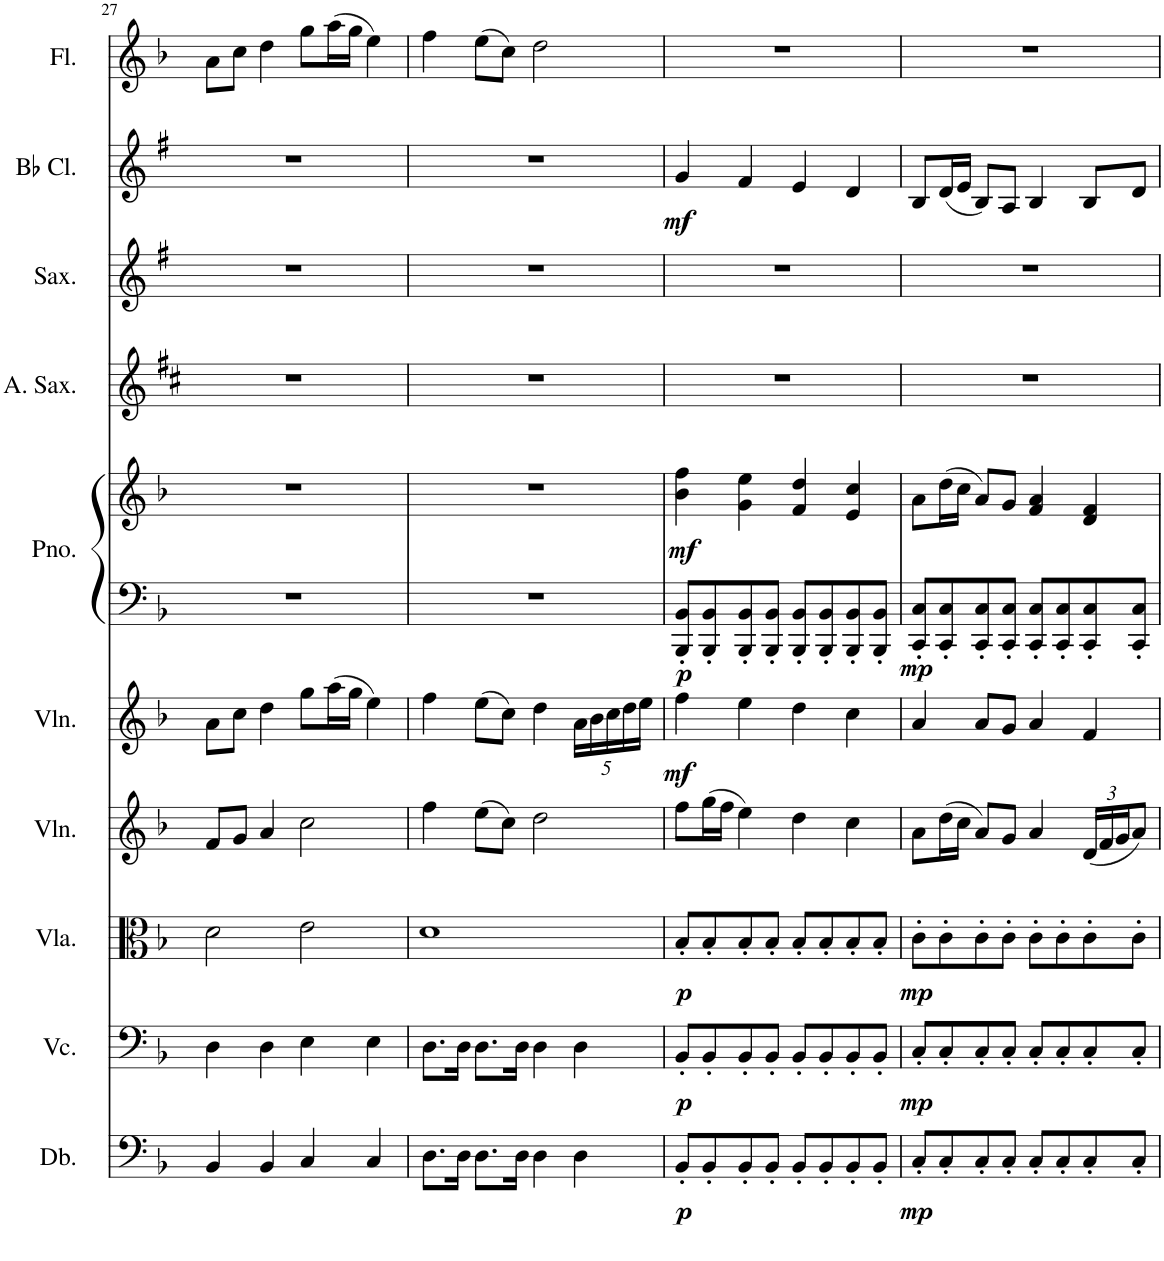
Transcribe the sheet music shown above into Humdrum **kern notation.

**kern	**dynam	**kern	**dynam	**kern	**dynam	**kern	**kern	**dynam	**kern	**kern	**dynam	**kern	**kern	**kern	**dynam	**kern
*part10	*part10	*part9	*part9	*part8	*part8	*part7	*part6	*part6	*part5	*part5	*part5	*part4	*part3	*part2	*part2	*part1
*staff11	*staff11	*staff10	*staff10	*staff9	*staff9	*staff8	*staff7	*staff7	*staff6	*staff5	*staff5/6	*staff4	*staff3	*staff2	*staff2	*staff1
*I"Double Bass	*	*I"Violoncello	*	*I"Viola	*	*I"Violin	*I"Violin	*	*I"Grand Piano	*	*	*I"Alto Saxophone	*I"Saxophone	*I"Bb Clarinet	*	*I"Flute
*I'Db.	*	*I'Vc.	*	*I'Vla.	*	*I'Vln.	*I'Vln.	*	*I'Pno.	*	*	*I'A. Sax.	*I'Sax.	*I'Bb Cl.	*	*I'Fl.
!!LO:PB:g=z
*clefF4	*	*clefF4	*	*clefC3	*	*clefG2	*clefG2	*	*clefF4	*clefG2	*	*clefG2	*clefG2	*clefG2	*	*clefG2
*Trd7c12	*	*	*	*	*	*	*	*	*	*	*	*Trd5c9	*Trd8c14	*Trd1c2	*	*
*k[b-]	*	*k[b-]	*	*k[b-]	*	*k[b-]	*k[b-]	*	*k[b-]	*k[b-]	*	*k[f#c#]	*k[f#]	*k[f#]	*	*k[b-]
*M4/4	*	*M4/4	*	*M4/4	*	*M4/4	*M4/4	*	*M4/4	*M4/4	*	*M4/4	*M4/4	*M4/4	*	*M4/4
=27	=27	=27	=27	=27	=27	=27	=27	=27	=27	=27	=27	=27	=27	=27	=27	=27
4BB-/	.	4D\	.	2d\	.	8f/L	8a\L	.	1r	1r	.	1r	1r	1r	.	8a\L
.	.	.	.	.	.	8g/J	8cc\J	.	.	.	.	.	.	.	.	8cc\J
4BB-/	.	4D\	.	.	.	4a/	4dd\	.	.	.	.	.	.	.	.	4dd\
4C/	.	4E\	.	2e\	.	2cc\	8gg\L	.	.	.	.	.	.	.	.	8gg\L
.	.	.	.	.	.	.	(16aa\L	.	.	.	.	.	.	.	.	(16aa\L
.	.	.	.	.	.	.	16gg\JJ	.	.	.	.	.	.	.	.	16gg\JJ
4C/	.	4E\	.	.	.	.	4ee\)	.	.	.	.	.	.	.	.	4ee\)
=28	=28	=28	=28	=28	=28	=28	=28	=28	=28	=28	=28	=28	=28	=28	=28	=28
8.D\L	.	8.D\L	.	1d	.	4ff\	4ff\	.	1r	1r	.	1r	1r	1r	.	4ff\
16D\Jk	.	16D\Jk	.	.	.	.	.	.	.	.	.	.	.	.	.	.
8.D\L	.	8.D\L	.	.	.	(8ee\L	(8ee\L	.	.	.	.	.	.	.	.	(8ee\L
.	.	.	.	.	.	8cc\J)	8cc\J)	.	.	.	.	.	.	.	.	8cc\J)
16D\Jk	.	16D\Jk	.	.	.	.	.	.	.	.	.	.	.	.	.	.
4D\	.	4D\	.	.	.	2dd\	4dd\	.	.	.	.	.	.	.	.	2dd\
*	*	*	*	*	*	*	*Xbrackettup	*	*	*	*	*	*	*	*	*
4D\	.	4D\	.	.	.	.	20a\LL	.	.	.	.	.	.	.	.	.
.	.	.	.	.	.	.	20b-\	.	.	.	.	.	.	.	.	.
.	.	.	.	.	.	.	20cc\	.	.	.	.	.	.	.	.	.
.	.	.	.	.	.	.	20dd\	.	.	.	.	.	.	.	.	.
.	.	.	.	.	.	.	20ee\JJ	.	.	.	.	.	.	.	.	.
=29	=29	=29	=29	=29	=29	=29	=29	=29	=29	=29	=29	=29	=29	=29	=29	=29
!	!LO:DY:b	!	!LO:DY:b	!	!LO:DY:b	!	!	!LO:DY:b	!	!	!LO:DY:b=2	!	!	!	!	!
!	!	!	!	!	!	!	!	!	!	!	!LO:DY:n=1:b	!	!	!	!LO:DY:b	!
8BB-'/L	p	8BB-'/L	p	8B-'/L	p	8ff\L	4ff\	mf	8BBB-/' 8BB-/'L	4b-\ 4ff\	p mf	1r	1r	4g/	mf	1r
8BB-'/	.	8BB-'/	.	8B-'/	.	(16gg\L	.	.	8BBB-/' 8BB-/'	.	.	.	.	.	.	.
.	.	.	.	.	.	16ff\JJ	.	.	.	.	.	.	.	.	.	.
8BB-'/	.	8BB-'/	.	8B-'/	.	4ee\)	4ee\	.	8BBB-/' 8BB-/'	4g\ 4ee\	.	.	.	4f#/	.	.
8BB-'/J	.	8BB-'/J	.	8B-'/J	.	.	.	.	8BBB-/' 8BB-/'J	.	.	.	.	.	.	.
8BB-'/L	.	8BB-'/L	.	8B-'/L	.	4dd\	4dd\	.	8BBB-/' 8BB-/'L	4f/ 4dd/	.	.	.	4e/	.	.
8BB-'/	.	8BB-'/	.	8B-'/	.	.	.	.	8BBB-/' 8BB-/'	.	.	.	.	.	.	.
8BB-'/	.	8BB-'/	.	8B-'/	.	4cc\	4cc\	.	8BBB-/' 8BB-/'	4e/ 4cc/	.	.	.	4d/	.	.
8BB-'/J	.	8BB-'/J	.	8B-'/J	.	.	.	.	8BBB-/' 8BB-/'J	.	.	.	.	.	.	.
=30	=30	=30	=30	=30	=30	=30	=30	=30	=30	=30	=30	=30	=30	=30	=30	=30
!	!LO:DY:b	!	!LO:DY:b	!	!LO:DY:b	!	!	!	!	!	!LO:DY:b=2	!	!	!	!	!
8C'/L	mp	8C'/L	mp	8c'\L	mp	8a\L	4a/	.	8CC/' 8C/'L	8a\L	mp	1r	1r	8B/L	.	1r
8C'/	.	8C'/	.	8c'\	.	(16dd\L	.	.	8CC/' 8C/'	(16dd\L	.	.	.	(16d/L	.	.
.	.	.	.	.	.	16cc\JJ	.	.	.	16cc\JJ	.	.	.	16e/JJ	.	.
8C'/	.	8C'/	.	8c'\	.	8a/L)	8a/L	.	8CC/' 8C/'	8a/L)	.	.	.	8B/L)	.	.
8C'/J	.	8C'/J	.	8c'\J	.	8g/J	8g/J	.	8CC/' 8C/'J	8g/J	.	.	.	8A/J	.	.
8C'/L	.	8C'/L	.	8c'\L	.	4a/	4a/	.	8CC/' 8C/'L	4f/ 4a/	.	.	.	4B/	.	.
8C'/	.	8C'/	.	8c'\	.	.	.	.	8CC/' 8C/'	.	.	.	.	.	.	.
*	*	*	*	*	*	*Xbrackettup	*	*	*	*	*	*	*	*	*	*
8C'/	.	8C'/	.	8c'\	.	(24d/LL	4f/	.	8CC/' 8C/'	4d/ 4f/	.	.	.	8B/L	.	.
.	.	.	.	.	.	24f/	.	.	.	.	.	.	.	.	.	.
.	.	.	.	.	.	24g/J	.	.	.	.	.	.	.	.	.	.
8C'/J	.	8C'/J	.	8c'\J	.	8a/J)	.	.	8CC/' 8C/'J	.	.	.	.	8d/J	.	.
=	=	=	=	=	=	=	=	=	=	=	=	=	=	=	=	=
*-	*-	*-	*-	*-	*-	*-	*-	*-	*-	*-	*-	*-	*-	*-	*-	*-
